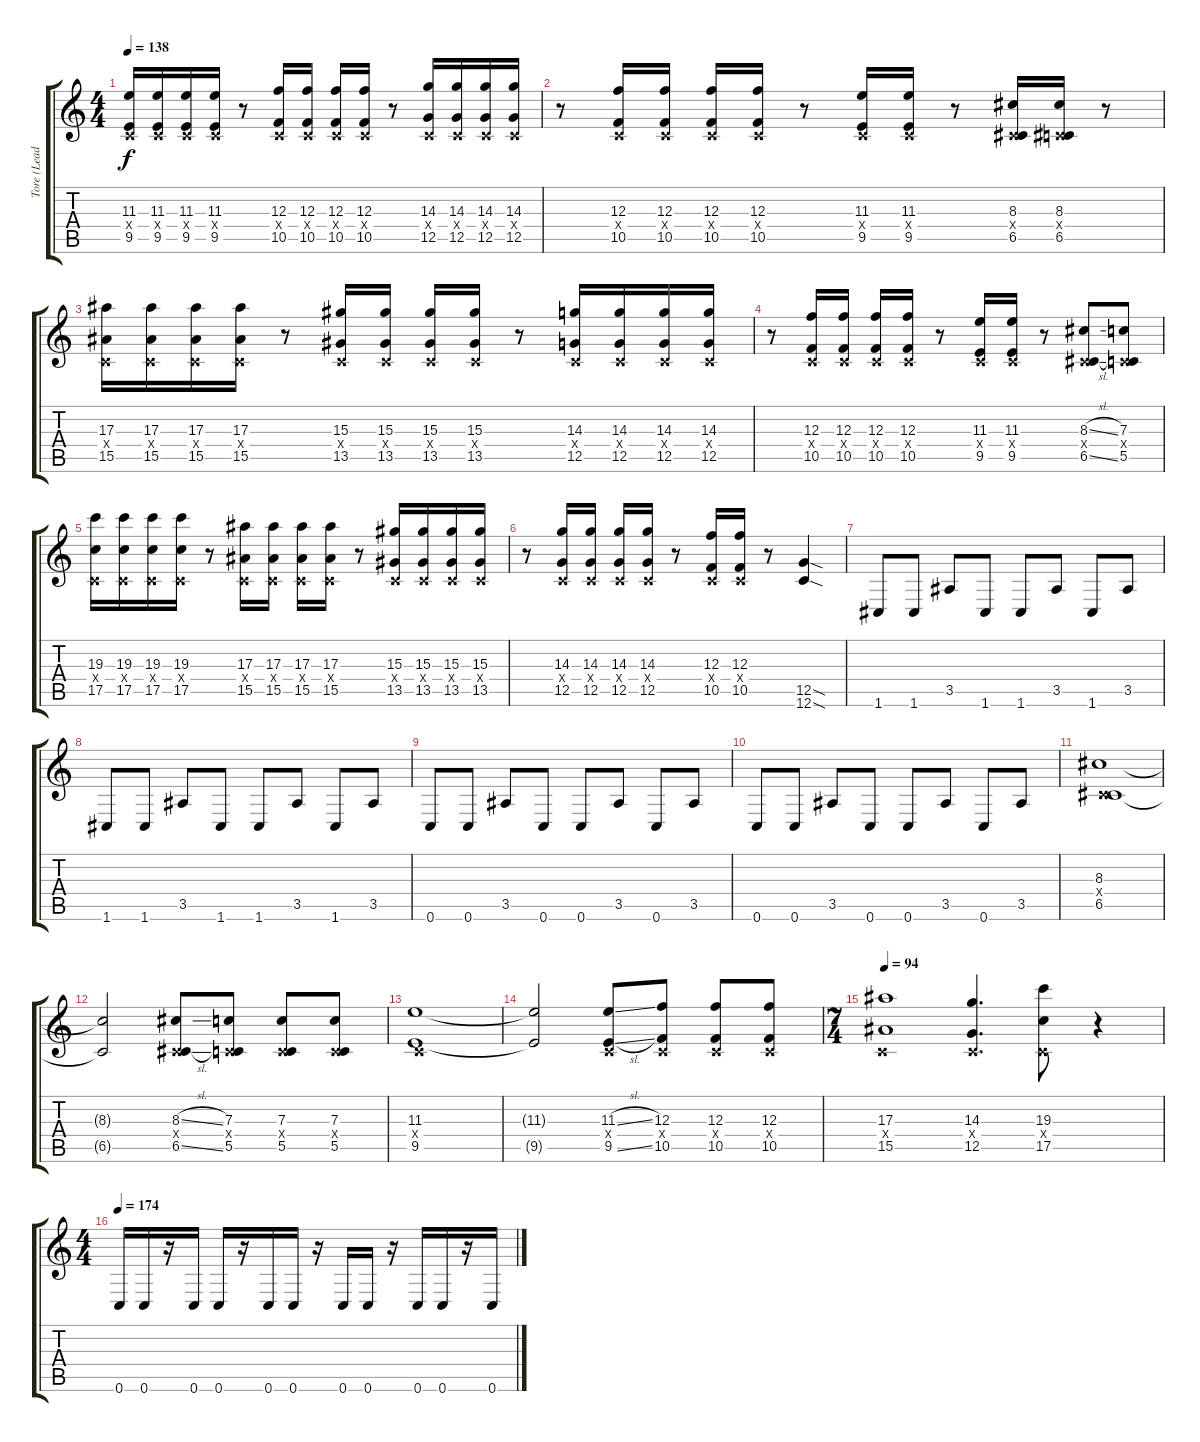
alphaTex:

\track ("Tore (Lead Guitar) " "Tore (Lead") {instrument distortionguitar}
\staff {score tabs}
\tuning (D4 A3 F3 C3 G2 C2) {hide}
\ts (4 4)
\tempo 138
\clef g2
\ks c
(11.3 0.4{x} 9.5).16{dy f} (11.3 0.4{x} 9.5).16 (11.3 0.4{x} 9.5).16 (11.3 0.4{x} 9.5).16 r.8 (12.3 0.4{x} 10.5).16 (12.3 0.4{x} 10.5).16 (12.3 0.4{x} 10.5).16 (12.3 0.4{x} 10.5).16 r.8 (14.3 0.4{x} 12.5).16 (14.3 0.4{x} 12.5).16 (14.3 0.4{x} 12.5).16 (14.3 0.4{x} 12.5).16 |
r.8 (12.3 0.4{x} 10.5).16 (12.3 0.4{x} 10.5).16 (12.3 0.4{x} 10.5).16 (12.3 0.4{x} 10.5).16 r.8 (11.3 0.4{x} 9.5).16 (11.3 0.4{x} 9.5).16 r.8 (8.3 0.4{x} 6.5).16 (8.3 0.4{x} 6.5).16 r.8 |
(17.3 0.4{x} 15.5).16 (17.3 0.4{x} 15.5).16 (17.3 0.4{x} 15.5).16 (17.3 0.4{x} 15.5).16 r.8 (15.3 0.4{x} 13.5).16 (15.3 0.4{x} 13.5).16 (15.3 0.4{x} 13.5).16 (15.3 0.4{x} 13.5).16 r.8 (14.3 0.4{x} 12.5).16 (14.3 0.4{x} 12.5).16 (14.3 0.4{x} 12.5).16 (14.3 0.4{x} 12.5).16 |
r.8 (12.3 0.4{x} 10.5).16 (12.3 0.4{x} 10.5).16 (12.3 0.4{x} 10.5).16 (12.3 0.4{x} 10.5).16 r.8 (11.3 0.4{x} 9.5).16 (11.3 0.4{x} 9.5).16 r.8 (8.3{sl} 0.4{x} 6.5{sl}).8 (7.3 0.4{x} 5.5).8 |
(19.3 0.4{x} 17.5).16 (19.3 0.4{x} 17.5).16 (19.3 0.4{x} 17.5).16 (19.3 0.4{x} 17.5).16 r.8 (17.3 0.4{x} 15.5).16 (17.3 0.4{x} 15.5).16 (17.3 0.4{x} 15.5).16 (17.3 0.4{x} 15.5).16 r.8 (15.3 0.4{x} 13.5).16 (15.3 0.4{x} 13.5).16 (15.3 0.4{x} 13.5).16 (15.3 0.4{x} 13.5).16 |
r.8 (14.3 0.4{x} 12.5).16 (14.3 0.4{x} 12.5).16 (14.3 0.4{x} 12.5).16 (14.3 0.4{x} 12.5).16 r.8 (12.3 0.4{x} 10.5).16 (12.3 0.4{x} 10.5).16 r.8 (12.5{sod} 12.6{sod}).4 |
1.6.8 1.6.8 3.5.8 1.6.8 1.6.8 3.5.8 1.6.8 3.5.8 |
1.6.8 1.6.8 3.5.8 1.6.8 1.6.8 3.5.8 1.6.8 3.5.8 |
0.6.8 0.6.8 3.5.8 0.6.8 0.6.8 3.5.8 0.6.8 3.5.8 |
0.6.8 0.6.8 3.5.8 0.6.8 0.6.8 3.5.8 0.6.8 3.5.8 |
(8.3 0.4{x} 6.5).1 |
(8.3{t} 6.5{t}).2 (8.3{sl} 0.4{x} 6.5{sl}).8 (7.3 0.4{x} 5.5).8 (7.3 0.4{x} 5.5).8 (7.3 0.4{x} 5.5).8 |
(11.3 0.4{x} 9.5).1 |
(11.3{t} 9.5{t}).2 (11.3{sl} 0.4{x} 9.5{sl}).8 (12.3 0.4{x} 10.5).8 (12.3 0.4{x} 10.5).8 (12.3 0.4{x} 10.5).8 |
\ts (7 4)
\tempo 94
(17.3 0.4{x} 15.5).1 (14.3 0.4{x} 12.5).4{d} (19.3 0.4{x} 17.5).8 r.4 |
\ts (4 4)
\tempo 174
0.6.16 0.6.16 r.16 0.6.16 0.6.16 r.16 0.6.16 0.6.16 r.16 0.6.16 0.6.16 r.16 0.6.16 0.6.16 r.16 0.6.16
